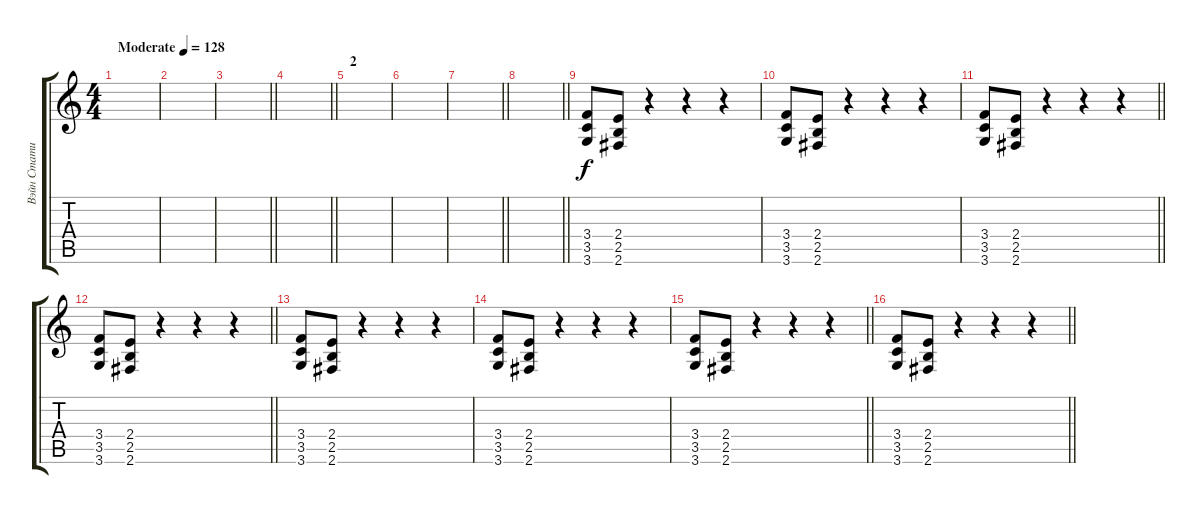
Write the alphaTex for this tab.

\track ("Вэйн Статик" "Вэйн Стати") {instrument overdrivenguitar}
\staff {score tabs}
\tuning (E4 B3 G3 D3 A2 E2) {hide}
\ts (4 4)
\tempo (128 "Moderate")
\clef g2
\ks c
|
|
\barLineRight lightlight
|
\section ("" "")
\barLineRight lightlight
|
\section ("" "2")
|
|
\barLineRight lightlight
|
\barLineRight lightlight
|
(3.4 3.5 3.6).8 (2.4 2.5 2.6).8 r.4 r.4 r.4 |
(3.4 3.5 3.6).8 (2.4 2.5 2.6).8 r.4 r.4 r.4 |
\barLineRight lightlight
(3.4 3.5 3.6).8 (2.4 2.5 2.6).8 r.4 r.4 r.4 |
\barLineRight lightlight
(3.4 3.5 3.6).8 (2.4 2.5 2.6).8 r.4 r.4 r.4 |
(3.4 3.5 3.6).8 (2.4 2.5 2.6).8 r.4 r.4 r.4 |
(3.4 3.5 3.6).8 (2.4 2.5 2.6).8 r.4 r.4 r.4 |
\barLineRight lightlight
(3.4 3.5 3.6).8 (2.4 2.5 2.6).8 r.4 r.4 r.4 |
\barLineRight lightlight
(3.4 3.5 3.6).8 (2.4 2.5 2.6).8 r.4 r.4 r.4
